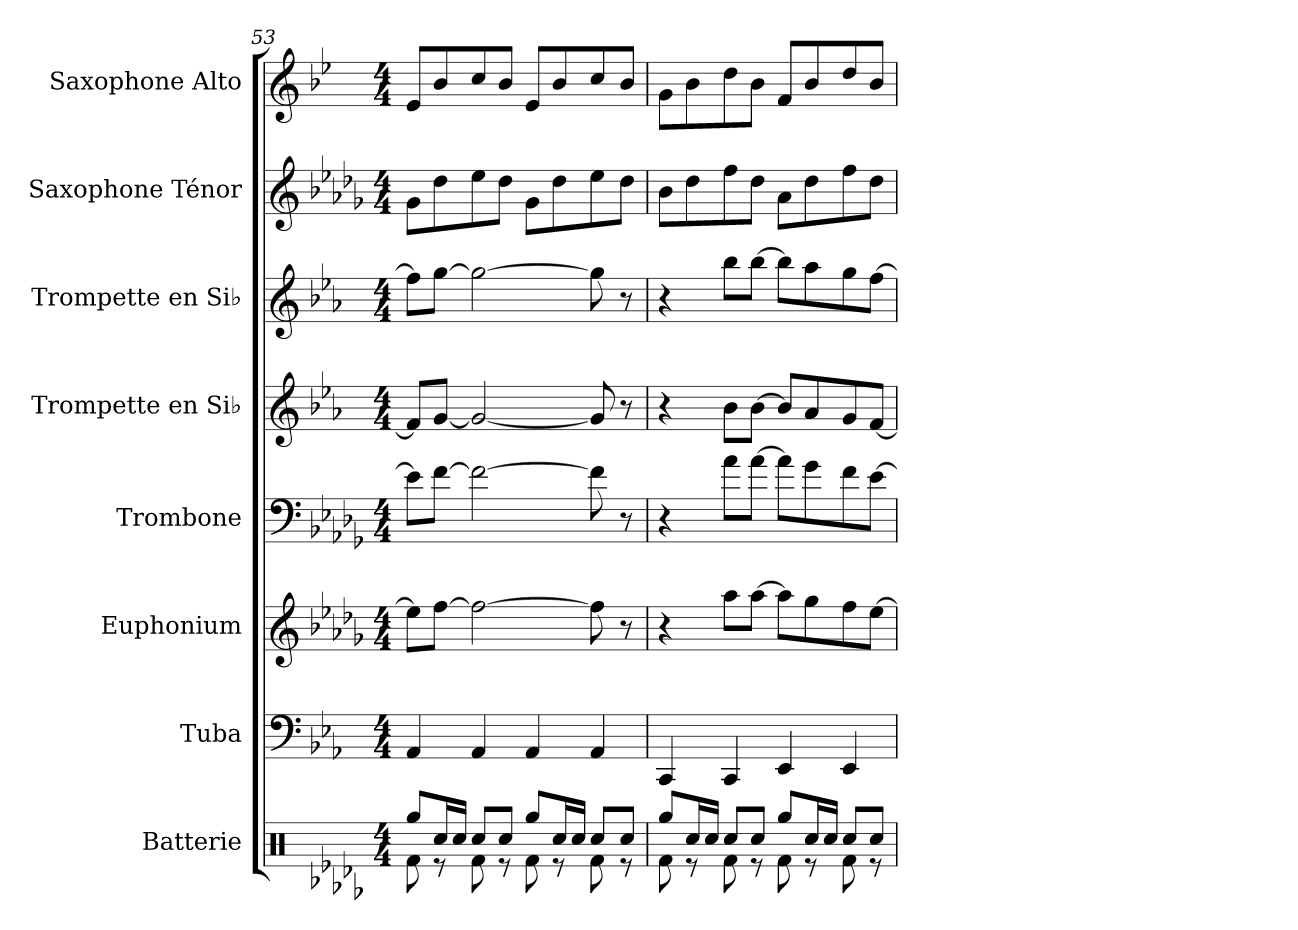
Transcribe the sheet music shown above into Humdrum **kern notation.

**kern	**kern	**kern	**kern	**kern	**kern	**kern	**kern
*part8	*part7	*part6	*part5	*part4	*part3	*part2	*part1
*staff8	*staff7	*staff6	*staff5	*staff4	*staff3	*staff2	*staff1
*I"Batterie	*I"Tuba	*I"Euphonium	*I"Trombone	*I"Trompette en Si♭	*I"Trompette en Si♭	*I"Saxophone Ténor	*I"Saxophone Alto
*I'Bat.	*I'Tba.	*I'Euph.	*I'Tbn.	*I'Tromp. Si♭	*I'Tromp. Si♭	*I'Sax. T.	*I'Sax. A.
!!LO:PB:g=z
*clefX	*clefF4	*clefG2	*clefF4	*clefG2	*clefG2	*clefG2	*clefG2
*	*ITrd1c2	*ITrd8c14	*	*ITrd1c2	*ITrd1c2	*ITrd8c14	*ITrd5c9
*k[b-e-a-d-g-]	*k[b-e-a-d-g-]	*k[b-e-a-d-g-]	*k[b-e-a-d-g-]	*k[b-e-a-d-g-]	*k[b-e-a-d-g-]	*k[b-e-a-d-g-]	*k[b-e-a-d-g-]
*M4/4	*M4/4	*M4/4	*M4/4	*M4/4	*M4/4	*M4/4	*M4/4
=53	=53	=53	=53	=53	=53	=53	=53
*^	*	*	*	*	*	*	*
8Rgg/L	8Rf\	4GG-/	8e-\L]	8e-\L]	8e-/L]	8ee-\L]	8G-\L	8G-/L
16Rcc/L	8r	.	[8f\J	[8f\J	[8f/J	[8ff\J	8d-\	8d-/
16Rcc/JJ	.	.	.	.	.	.	.	.
8Rcc/L	8Rf\	4GG-/	2f\_	2f\_	2f/_	2ff\_	8e-\	8e-/
8Rcc/J	8r	.	.	.	.	.	8d-\J	8d-/J
8Rgg/L	8Rf\	4GG-/	.	.	.	.	8G-\L	8G-/L
16Rcc/L	8r	.	.	.	.	.	8d-\	8d-/
16Rcc/JJ	.	.	.	.	.	.	.	.
8Rcc/L	8Rf\	4GG-/	8f\]	8f\]	8f/]	8ff\]	8e-\	8e-/
8Rcc/J	8r	.	8r	8r	8r	8r	8d-\J	8d-/J
=54	=54	=54	=54	=54	=54	=54	=54	=54
8Rgg/L	8Rf\	4BBB-/	4r	4r	4r	4r	8B-\L	8B-\L
16Rcc/L	8r	.	.	.	.	.	8d-\	8d-\
16Rcc/JJ	.	.	.	.	.	.	.	.
8Rcc/L	8Rf\	4BBB-/	8a-\L	8a-\L	8a-\L	8aa-\L	8f\	8f\
8Rcc/J	8r	.	[8a-\J	[8a-\J	[8a-\J	[8aa-\J	8d-\J	8d-\J
8Rgg/L	8Rf\	4DD-/	8a-\L]	8a-\L]	8a-/L]	8aa-\L]	8A-\L	8A-/L
16Rcc/L	8r	.	8g-\	8g-\	8g-/	8gg-\	8d-\	8d-/
16Rcc/JJ	.	.	.	.	.	.	.	.
8Rcc/L	8Rf\	4DD-/	8f\	8f\	8f/	8ff\	8f\	8f/
8Rcc/J	8r	.	[8e-\J	[8e-\J	[8e-/J	[8ee-\J	8d-\J	8d-/J
*v	*v	*	*	*	*	*	*	*
=	=	=	=	=	=	=	=
*-	*-	*-	*-	*-	*-	*-	*-
